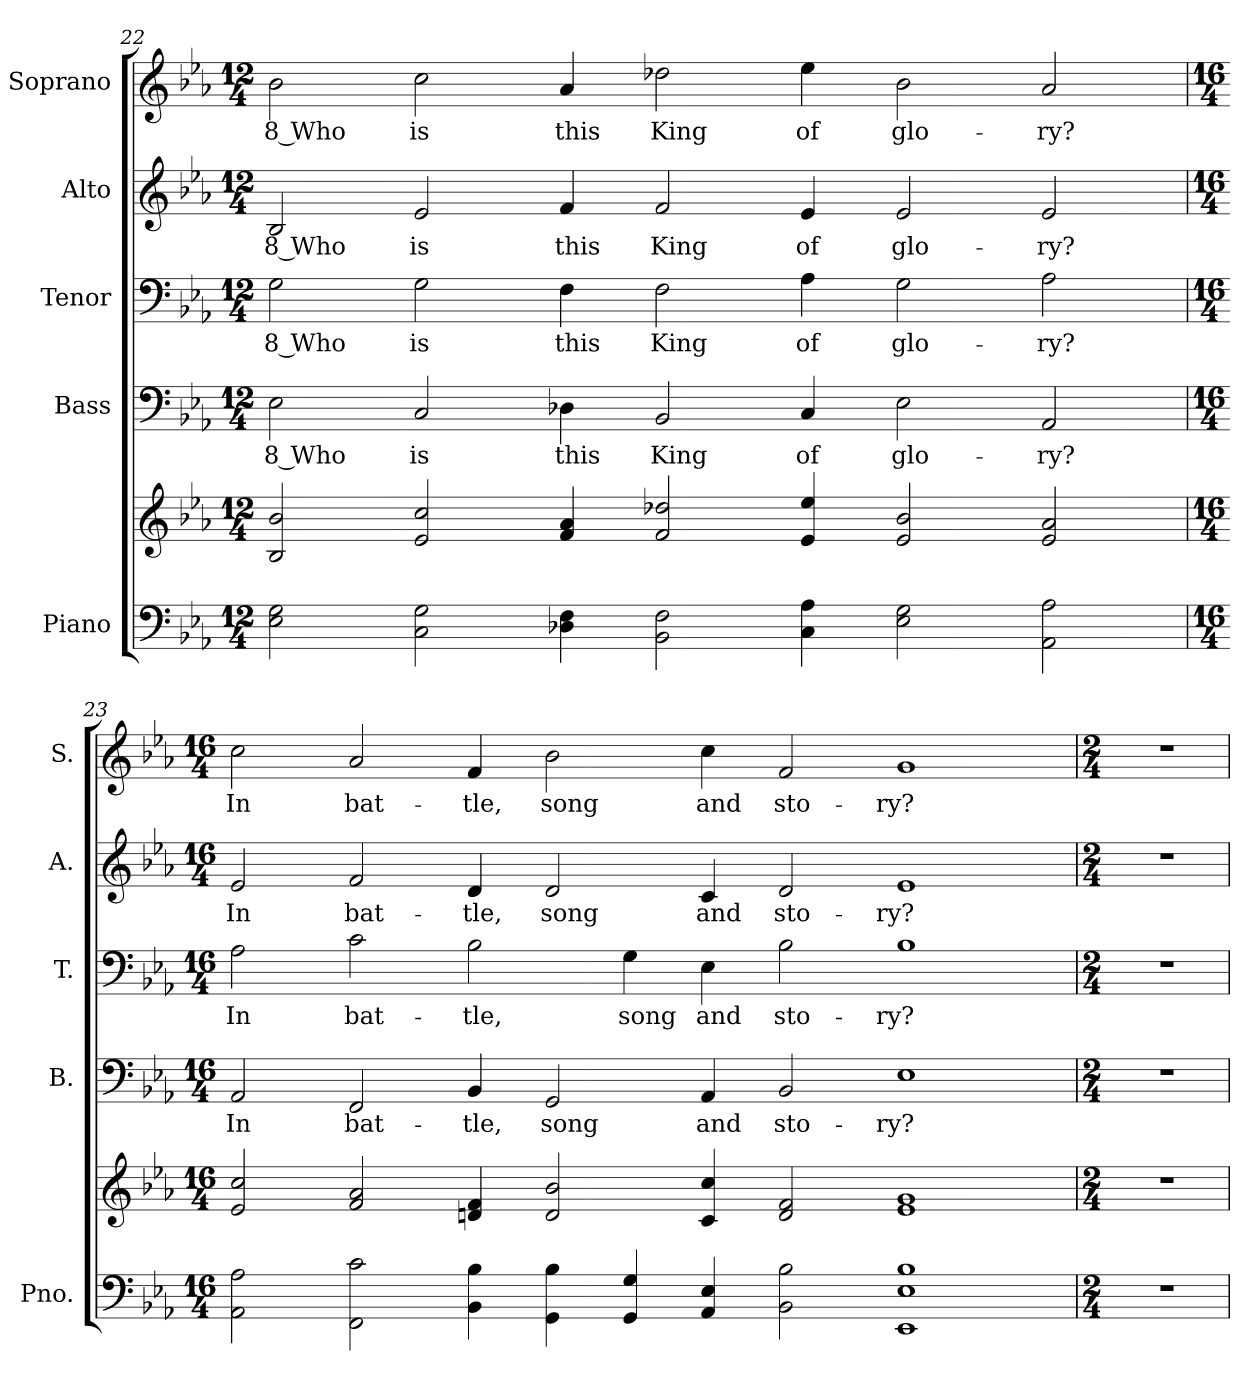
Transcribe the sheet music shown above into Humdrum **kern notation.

**kern	**kern	**kern	**text	**kern	**text	**kern	**text	**kern	**text
*part5	*part5	*part4	*part4	*part3	*part3	*part2	*part2	*part1	*part1
*staff6	*staff5	*staff4	*staff4	*staff3	*staff3	*staff2	*staff2	*staff1	*staff1
*I"Piano	*	*I"Bass	*	*I"Tenor	*	*I"Alto	*	*I"Soprano	*
*I'Pno.	*	*I'B.	*	*I'T.	*	*I'A.	*	*I'S.	*
!!LO:PB:g=z
*clefF4	*clefG2	*clefF4	*	*clefF4	*	*clefG2	*	*clefG2	*
*k[b-e-a-]	*k[b-e-a-]	*k[b-e-a-]	*	*k[b-e-a-]	*	*k[b-e-a-]	*	*k[b-e-a-]	*
*E-:	*E-:	*E-:	*	*E-:	*	*E-:	*	*E-:	*
*M12/4	*M12/4	*M12/4	*	*M12/4	*	*M12/4	*	*M12/4	*
=22	=22	=22	=22	=22	=22	=22	=22	=22	=22
!	!	!	!LO:LY:b:color=#000000	!	!	!	!	!	!
!	!	!	!	!	!LO:LY:b:color=#000000	!	!	!	!
!	!	!	!	!	!	!	!LO:LY:b:color=#000000	!	!
!	!	!	!	!	!	!	!	!	!LO:LY:b:color=#000000
2E-i\ 2Gi	2B-i/ 2b-i	2E-i\	8 Who	2Gi\	8 Who	2B-i/	8 Who	2b-i\	8 Who
!	!	!	!LO:LY:b:color=#000000	!	!	!	!	!	!
!	!	!	!	!	!LO:LY:b:color=#000000	!	!	!	!
!	!	!	!	!	!	!	!LO:LY:b:color=#000000	!	!
!	!	!	!	!	!	!	!	!	!LO:LY:b:color=#000000
2Ci\ 2Gi	2e-i/ 2cci	2Ci/	is	2Gi\	is	2e-i/	is	2cci\	is
!	!	!	!LO:LY:b:color=#000000	!	!	!	!	!	!
!	!	!	!	!	!LO:LY:b:color=#000000	!	!	!	!
!	!	!	!	!	!	!	!LO:LY:b:color=#000000	!	!
!	!	!	!	!	!	!	!	!	!LO:LY:b:color=#000000
4D-Xi\ 4Fi	4fi/ 4a-i	4D-Xi\	this	4Fi\	this	4fi/	this	4a-i/	this
!	!	!	!LO:LY:b:color=#000000	!	!	!	!	!	!
!	!	!	!	!	!LO:LY:b:color=#000000	!	!	!	!
!	!	!	!	!	!	!	!LO:LY:b:color=#000000	!	!
!	!	!	!	!	!	!	!	!	!LO:LY:b:color=#000000
2BB-i\ 2Fi	2fi/ 2dd-Xi	2BB-i/	King	2Fi\	King	2fi/	King	2dd-Xi\	King
!	!	!	!LO:LY:b:color=#000000	!	!	!	!	!	!
!	!	!	!	!	!LO:LY:b:color=#000000	!	!	!	!
!	!	!	!	!	!	!	!LO:LY:b:color=#000000	!	!
!	!	!	!	!	!	!	!	!	!LO:LY:b:color=#000000
4Ci\ 4A-i	4e-i/ 4ee-i	4Ci/	of	4A-i\	of	4e-i/	of	4ee-i\	of
!	!	!	!LO:LY:b:color=#000000	!	!	!	!	!	!
!	!	!	!	!	!LO:LY:b:color=#000000	!	!	!	!
!	!	!	!	!	!	!	!LO:LY:b:color=#000000	!	!
!	!	!	!	!	!	!	!	!	!LO:LY:b:color=#000000
2E-i\ 2Gi	2e-i/ 2b-i	2E-i\	glo-	2Gi\	glo-	2e-i/	glo-	2b-i\	glo-
!	!	!	!LO:LY:b:color=#000000	!	!	!	!	!	!
!	!	!	!	!	!LO:LY:b:color=#000000	!	!	!	!
!	!	!	!	!	!	!	!LO:LY:b:color=#000000	!	!
!	!	!	!	!	!	!	!	!	!LO:LY:b:color=#000000
2AA-i\ 2A-i	2e-i/ 2a-i	2AA-i/	-ry?	2A-i\	-ry?	2e-i/	-ry?	2a-i/	-ry?
!!LO:PB:g=z
=23	=23	=23	=23	=23	=23	=23	=23	=23	=23
*M16/4	*M16/4	*M16/4	*	*M16/4	*	*M16/4	*	*M16/4	*
!	!	!	!LO:LY:b:color=#000000	!	!	!	!	!	!
!	!	!	!	!	!LO:LY:b:color=#000000	!	!	!	!
!	!	!	!	!	!	!	!LO:LY:b:color=#000000	!	!
!	!	!	!	!	!	!	!	!	!LO:LY:b:color=#000000
2AA-i\ 2A-i	2e-i/ 2cci	2AA-i/	In	2A-i\	In	2e-i/	In	2cci\	In
!	!	!	!LO:LY:b:color=#000000	!	!	!	!	!	!
!	!	!	!	!	!LO:LY:b:color=#000000	!	!	!	!
!	!	!	!	!	!	!	!LO:LY:b:color=#000000	!	!
!	!	!	!	!	!	!	!	!	!LO:LY:b:color=#000000
2FFi\ 2ci	2fi/ 2a-i	2FFi/	bat-	2ci\	bat-	2fi/	bat-	2a-i/	bat-
!	!	!	!LO:LY:b:color=#000000	!	!	!	!	!	!
!	!	!	!	!	!LO:LY:b:color=#000000	!	!	!	!
!	!	!	!	!	!	!	!LO:LY:b:color=#000000	!	!
!	!	!	!	!	!	!	!	!	!LO:LY:b:color=#000000
4BB-i\ 4B-i	4dni/ 4fi	4BB-i/	-tle,	2B-i\	-tle,	4di/	-tle,	4fi/	-tle,
!	!	!	!LO:LY:b:color=#000000	!	!	!	!	!	!
!	!	!	!	!	!	!	!LO:LY:b:color=#000000	!	!
!	!	!	!	!	!	!	!	!	!LO:LY:b:color=#000000
4GGi\ 4B-i	2di/ 2b-i	2GGi/	song	.	.	2di/	song	2b-i\	song
!	!	!	!	!	!LO:LY:b:color=#000000	!	!	!	!
4GGi/ 4Gi	.	.	.	4Gi\	song	.	.	.	.
!	!	!	!LO:LY:b:color=#000000	!	!	!	!	!	!
!	!	!	!	!	!LO:LY:b:color=#000000	!	!	!	!
!	!	!	!	!	!	!	!LO:LY:b:color=#000000	!	!
!	!	!	!	!	!	!	!	!	!LO:LY:b:color=#000000
4AA-i/ 4E-i	4ci/ 4cci	4AA-i/	and	4E-i\	and	4ci/	and	4cci\	and
!	!	!	!LO:LY:b:color=#000000	!	!	!	!	!	!
!	!	!	!	!	!LO:LY:b:color=#000000	!	!	!	!
!	!	!	!	!	!	!	!LO:LY:b:color=#000000	!	!
!	!	!	!	!	!	!	!	!	!LO:LY:b:color=#000000
2BB-i\ 2B-i	2di/ 2fi	2BB-i/	sto-	2B-i\	sto-	2di/	sto-	2fi/	sto-
!	!	!	!LO:LY:b:color=#000000	!	!	!	!	!	!
!	!	!	!	!	!LO:LY:b:color=#000000	!	!	!	!
!	!	!	!	!	!	!	!LO:LY:b:color=#000000	!	!
!	!	!	!	!	!	!	!	!	!LO:LY:b:color=#000000
1EE-i 1E-i 1B-i	1e-i 1gi	1E-i	-ry?	1B-i	-ry?	1e-i	-ry?	1gi	-ry?
!!LO:PB:g=z
=24	=24	=24	=24	=24	=24	=24	=24	=24	=24
*M2/4	*M2/4	*M2/4	*	*M2/4	*	*M2/4	*	*M2/4	*
2r	2r	2r	.	2r	.	2r	.	2r	.
=	=	=	=	=	=	=	=	=	=
*-	*-	*-	*-	*-	*-	*-	*-	*-	*-
